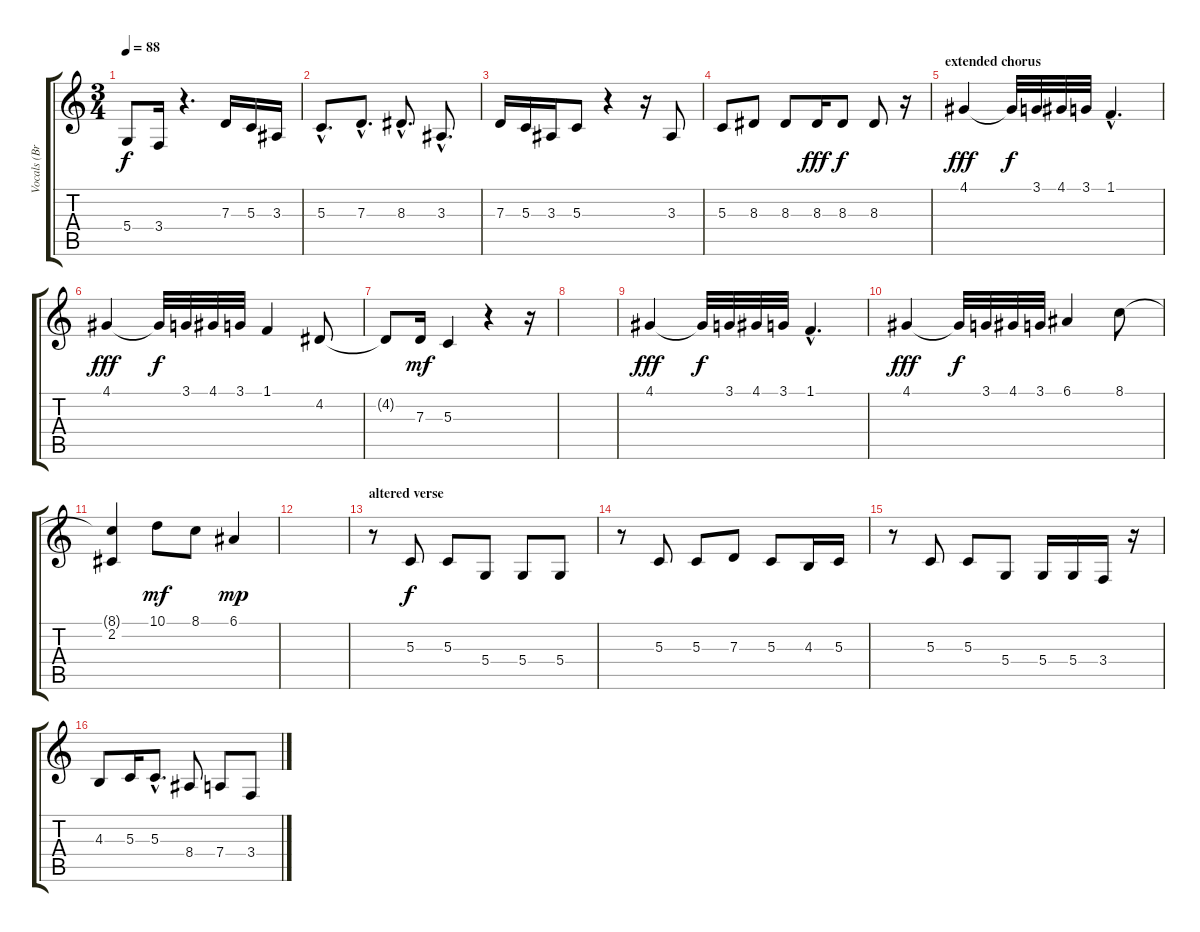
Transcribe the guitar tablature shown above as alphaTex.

\track ("Vocals (Brandon)" "Vocals (Br") {instrument cello}
\staff {score tabs}
\tuning (E4 B3 G3 D3 A2 E2) {hide}
\ts (3 4)
\tempo 88
\clef g2
\ks c
5.4.8{dy f} 3.4.16 r.4{d} 7.3.16 5.3.16 3.3.16 |
5.3{hac}.8{d} 7.3{hac}.8{d} 8.3{hac}.8{d} 3.3{hac}.8{d} |
7.3.16 5.3.16 3.3.16 5.3.8 r.4 r.16 3.3.8 |
5.3.8 8.3.8 8.3.8 8.3.16{dy fff} 8.3.8{dy f} 8.3.8 r.16 |
\section ("" "extended chorus")
4.1.4{dy fff} 4.1{t}.32{dy f} 3.1.32 4.1.32 3.1.32 1.1{hac}.4{d} |
4.1.4{dy fff} 4.1{t}.32{dy f} 3.1.32 4.1.32 3.1.32 1.1.4 4.2.8 |
4.2{t}.8 7.3.16{dy mf} 5.3.4 r.4 r.16 |
|
4.1.4{dy fff} 4.1{t}.32{dy f} 3.1.32 4.1.32 3.1.32 1.1{hac}.4{d} |
4.1.4{dy fff} 4.1{t}.32{dy f} 3.1.32 4.1.32 3.1.32 6.1.4 8.1.8 |
(8.1{t} 2.2).4 10.1.8{dy mf} 8.1.8 6.1.4{dy mp} |
|
\section ("" "altered verse")
r.8{volume 13} 5.3.8{dy f} 5.3.8 5.4.8 5.4.8 5.4.8 |
r.8{volume 16} 5.3.8 5.3.8 7.3.8 5.3.8 4.3.16 5.3.16 |
r.8 5.3.8 5.3.8 5.4.8 5.4.16 5.4.16 3.4.16 r.16 |
4.3.8 5.3.16 5.3{hac}.8{d} 8.4.8 7.4.8 3.4.8
